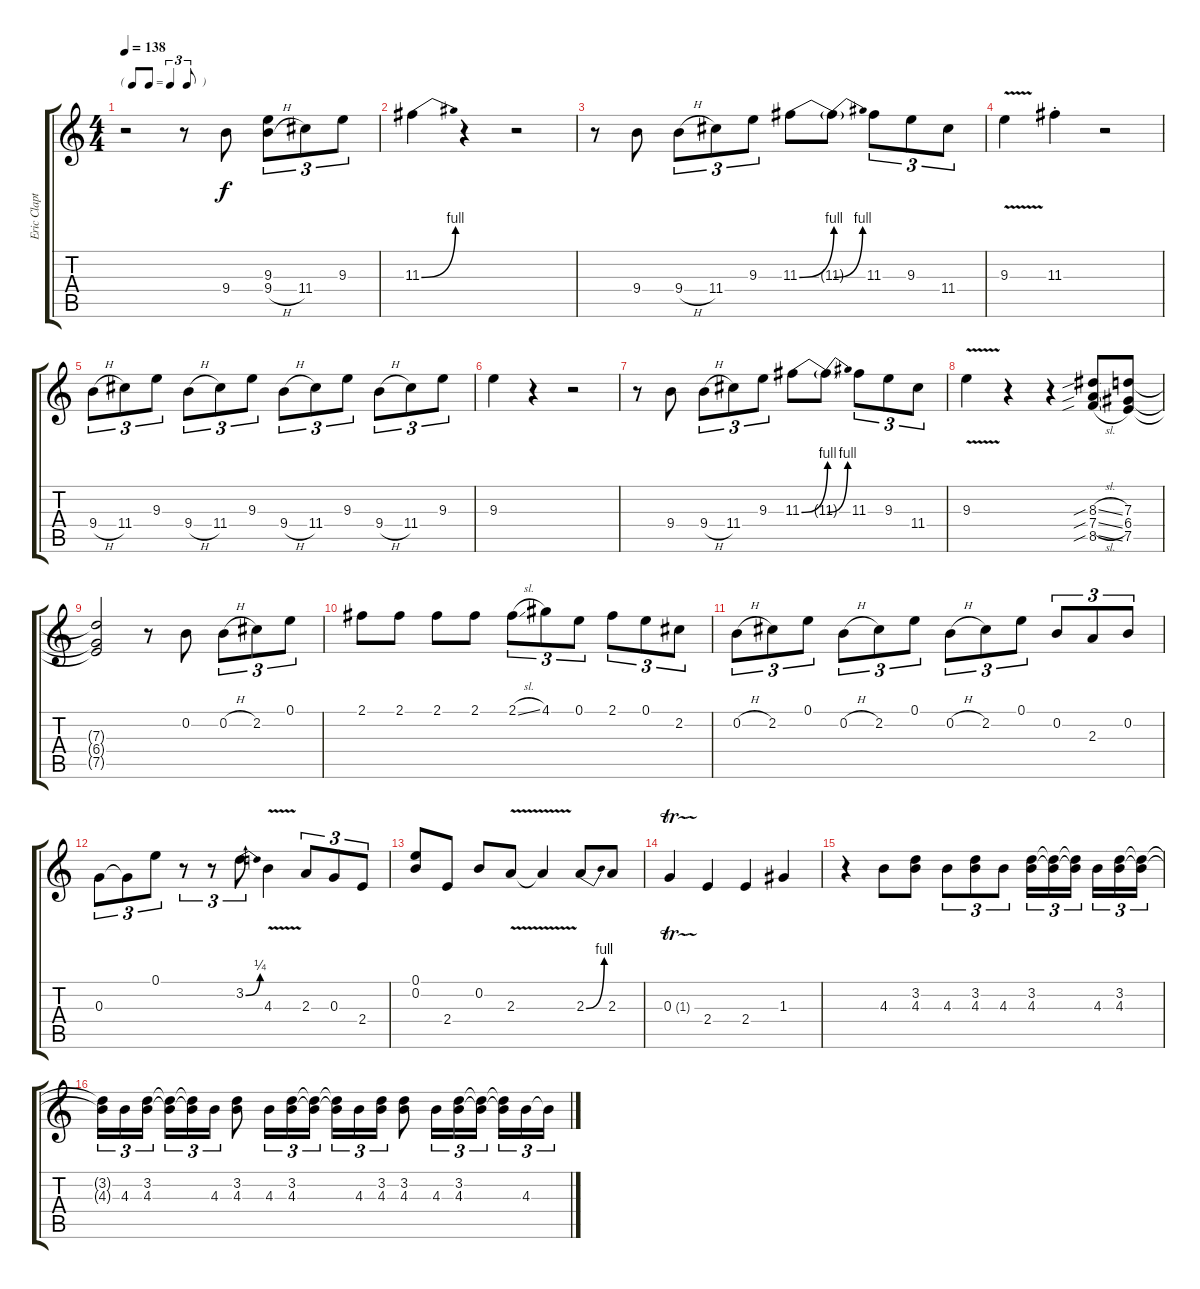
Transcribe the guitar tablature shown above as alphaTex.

\track ("Eric Clapton" "Eric Clapt") {instrument overdrivenguitar}
\staff {score tabs}
\tuning (E4 B3 G3 D3 A2 E2) {hide}
\ts (4 4)
\tf triplet8th
\tempo 138
\clef g2
\ks c
r.2{dy f instrument overdrivenguitar} r.8 9.4.8 (9.3 9.4{h}).8{tu (3 2)} 11.4.8{tu (3 2)} 9.3.8{tu (3 2)} |
11.3{be (bend 0 0 60 4)}.4 r.4 r.2 |
r.8 9.4.8 9.4{h}.8{tu (3 2)} 11.4.8{tu (3 2)} 9.3.8{tu (3 2)} 11.3{be (bend 0 0 60 4)}.8 11.3{be (bend 0 0 60 4) t}.8 11.3.8{tu (3 2)} 9.3.8{tu (3 2)} 11.4.8{tu (3 2)} |
9.3{v}.4 11.3{st}.4 r.2 |
9.4{h}.8{tu (3 2)} 11.4.8{tu (3 2)} 9.3.8{tu (3 2)} 9.4{h}.8{tu (3 2)} 11.4.8{tu (3 2)} 9.3.8{tu (3 2)} 9.4{h}.8{tu (3 2)} 11.4.8{tu (3 2)} 9.3.8{tu (3 2)} 9.4{h}.8{tu (3 2)} 11.4.8{tu (3 2)} 9.3.8{tu (3 2)} |
9.3.4 r.4 r.2 |
r.8 9.4.8 9.4{h}.8{tu (3 2)} 11.4.8{tu (3 2)} 9.3.8{tu (3 2)} 11.3{be (bend 0 0 60 4)}.8 11.3{be (bend 0 0 60 4) t}.8 11.3.8{tu (3 2)} 9.3.8{tu (3 2)} 11.4.8{tu (3 2)} |
9.3{v}.4 r.4 r.4 (8.3{sib sl} 7.4{sib sl} 8.5{sib sl}).8 (7.3 6.4 7.5).8 |
(7.3{t} 6.4{t} 7.5{t}).2 r.8 0.2.8 0.2{h}.8{tu (3 2)} 2.2.8{tu (3 2)} 0.1.8{tu (3 2)} |
2.1.8 2.1.8 2.1.8 2.1.8 2.1{sl}.8{tu (3 2)} 4.1.8{tu (3 2)} 0.1.8{tu (3 2)} 2.1.8{tu (3 2)} 0.1.8{tu (3 2)} 2.2.8{tu (3 2)} |
0.2{h}.8{tu (3 2)} 2.2.8{tu (3 2)} 0.1.8{tu (3 2)} 0.2{h}.8{tu (3 2)} 2.2.8{tu (3 2)} 0.1.8{tu (3 2)} 0.2{h}.8{tu (3 2)} 2.2.8{tu (3 2)} 0.1.8{tu (3 2)} 0.2.8{tu (3 2)} 2.3.8{tu (3 2)} 0.2.8{tu (3 2)} |
0.3.8{tu (3 2)} 0.3{t}.8{tu (3 2)} 0.1.8{tu (3 2)} r.8{tu (3 2)} r.8{tu (3 2)} 3.2{be (bend 0 0 60 1)}.8{tu (3 2)} 4.3{v}.4 2.3.8{tu (3 2)} 0.3.8{tu (3 2)} 2.4.8{tu (3 2)} |
(0.1 0.2).8 2.4.8 0.2.8 2.3{v}.8 2.3{v t}.4 2.3{be (bend 0 0 60 4)}.8 2.3.8 |
0.3{tr (1 32)}.4 2.4.4 2.4.4 1.3.4 |
r.4 4.3.8 (3.2 4.3).8 4.3.8{tu (3 2)} (3.2 4.3).8{tu (3 2)} 4.3.8{tu (3 2)} (3.2 4.3).16{tu (3 2)} (3.2{t} 4.3{t}).16{tu (3 2)} (3.2{t} 4.3{t}).16{tu (3 2) beam splitsecondary} 4.3.16{tu (3 2)} (3.2 4.3).16{tu (3 2)} (3.2{t} 4.3{t}).16{tu (3 2)} |
(3.2{t} 4.3{t}).16{tu (3 2)} 4.3.16{tu (3 2)} (3.2 4.3).16{tu (3 2) beam splitsecondary} (3.2{t} 4.3{t}).16{tu (3 2)} (3.2{t} 4.3{t}).16{tu (3 2)} 4.3.16{tu (3 2)} (3.2 4.3).8 4.3.16{tu (3 2)} (3.2 4.3).16{tu (3 2)} (3.2{t} 4.3{t}).16{tu (3 2)} (3.2{t} 4.3{t}).16{tu (3 2)} 4.3.16{tu (3 2)} (3.2 4.3).16{tu (3 2)} (3.2 4.3).8 4.3.16{tu (3 2)} (3.2 4.3).16{tu (3 2)} (3.2{t} 4.3{t}).16{tu (3 2) beam splitsecondary} (3.2{t} 4.3{t}).16{tu (3 2)} 4.3.16{tu (3 2)} 4.3{t}.16{tu (3 2)}
